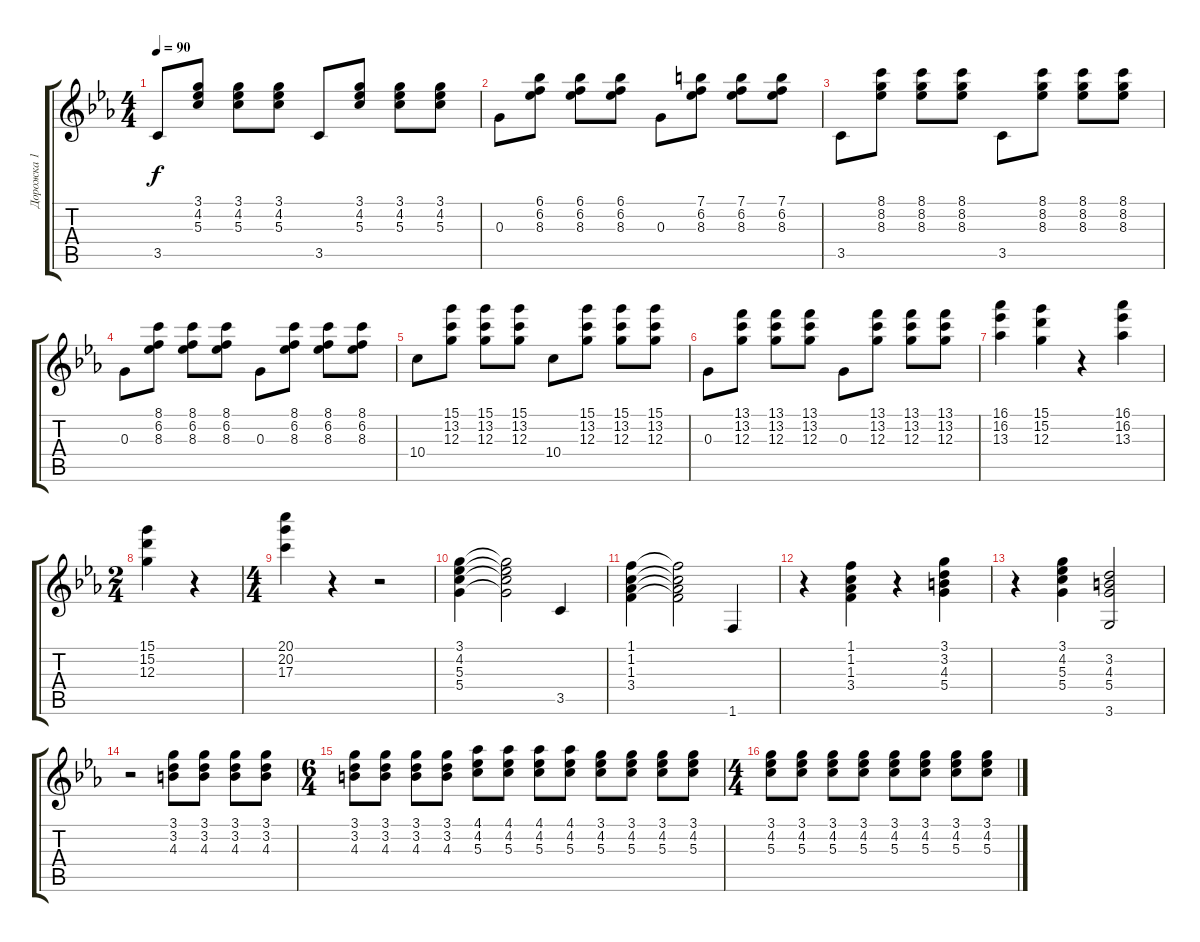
\track ("Дорожка 1" "Дорожка 1") {instrument acousticguitarsteel}
\staff {score tabs}
\tuning (E4 B3 G3 D3 A2 E2) {hide}
\ts (4 4)
\tempo 90
\clef g2
\ks cminor
3.5.8{dy f} (3.1 4.2 5.3).8 (3.1 4.2 5.3).8 (3.1 4.2 5.3).8 3.5.8 (3.1 4.2 5.3).8 (3.1 4.2 5.3).8 (3.1 4.2 5.3).8 |
0.3.8 (6.1 6.2 8.3).8 (6.1 6.2 8.3).8 (6.1 6.2 8.3).8 0.3.8 (7.1 6.2 8.3).8 (7.1 6.2 8.3).8 (7.1 6.2 8.3).8 |
3.5.8 (8.1 8.2 8.3).8 (8.1 8.2 8.3).8 (8.1 8.2 8.3).8 3.5.8 (8.1 8.2 8.3).8 (8.1 8.2 8.3).8 (8.1 8.2 8.3).8 |
0.3.8 (8.1 6.2 8.3).8 (8.1 6.2 8.3).8 (8.1 6.2 8.3).8 0.3.8 (8.1 6.2 8.3).8 (8.1 6.2 8.3).8 (8.1 6.2 8.3).8 |
10.4.8 (15.1 13.2 12.3).8 (15.1 13.2 12.3).8 (15.1 13.2 12.3).8 10.4.8 (15.1 13.2 12.3).8 (15.1 13.2 12.3).8 (15.1 13.2 12.3).8 |
0.3.8 (13.1 13.2 12.3).8 (13.1 13.2 12.3).8 (13.1 13.2 12.3).8 0.3.8 (13.1 13.2 12.3).8 (13.1 13.2 12.3).8 (13.1 13.2 12.3).8 |
(16.1 16.2 13.3).4 (15.1 15.2 12.3).4 r.4 (16.1 16.2 13.3).4 |
\ts (2 4)
(15.1 15.2 12.3).4 r.4 |
\ts (4 4)
(20.1 20.2 17.3).4 r.4 r.2 |
(3.1 4.2 5.3 5.4).4 (3.1{t} 4.2{t} 5.3{t} 5.4{t}).2 3.5.4 |
(1.1 1.2 1.3 3.4).4 (1.1{t} 1.2{t} 1.3{t} 3.4{t}).2 1.6.4 |
r.4 (1.1 1.2 1.3 3.4).4 r.4 (3.1 3.2 4.3 5.4).4 |
r.4 (3.1 4.2 5.3 5.4).4 (3.2 4.3 5.4 3.6).2 |
r.2 (3.1 3.2 4.3).8 (3.1 3.2 4.3).8 (3.1 3.2 4.3).8 (3.1 3.2 4.3).8 |
\ts (6 4)
(3.1 3.2 4.3).8 (3.1 3.2 4.3).8 (3.1 3.2 4.3).8 (3.1 3.2 4.3).8 (4.1 4.2 5.3).8 (4.1 4.2 5.3).8 (4.1 4.2 5.3).8 (4.1 4.2 5.3).8 (3.1 4.2 5.3).8 (3.1 4.2 5.3).8 (3.1 4.2 5.3).8 (3.1 4.2 5.3).8 |
\ts (4 4)
(3.1 4.2 5.3).8 (3.1 4.2 5.3).8 (3.1 4.2 5.3).8 (3.1 4.2 5.3).8 (3.1 4.2 5.3).8 (3.1 4.2 5.3).8 (3.1 4.2 5.3).8 (3.1 4.2 5.3).8
